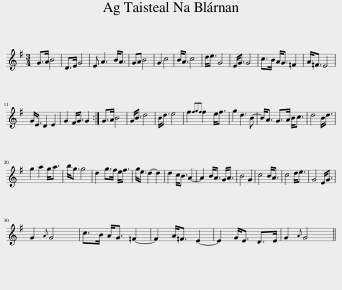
X:1
L:1/8
M:3/4
I:linebreak $
K:G
V:1 treble
V:1
 G>A B4 | D>E G4 | E A3 B<A | GA B4 | G2 c4 | %5
 B<A c4 | d<e G4 | E<G G4 | c>B A<G =F2 | A<=F E4 |$ %10
 G<E D2 E2 | G2 F<G G2 :| G>A B4 | G<B d4 | B<d e4 | %15
 f2{fgf} f2 e<f | g2 d3 B- | B<A G>A B<c | d4 B<d |$ g2 a2 g<a | %20
 b<g g4 | d2 g>f e<f | g<e d2- d2 | d2 c<B A2- | A2 B<A G<A | %25
 B4 G2 | c4 B<A | c4 d<e | G4 E<G |$ G2{A} G4 | %30
 c>B A<G =F2- | F2 A<=F E2- | E2 G<E D>E | G2{A} G4 || %34
